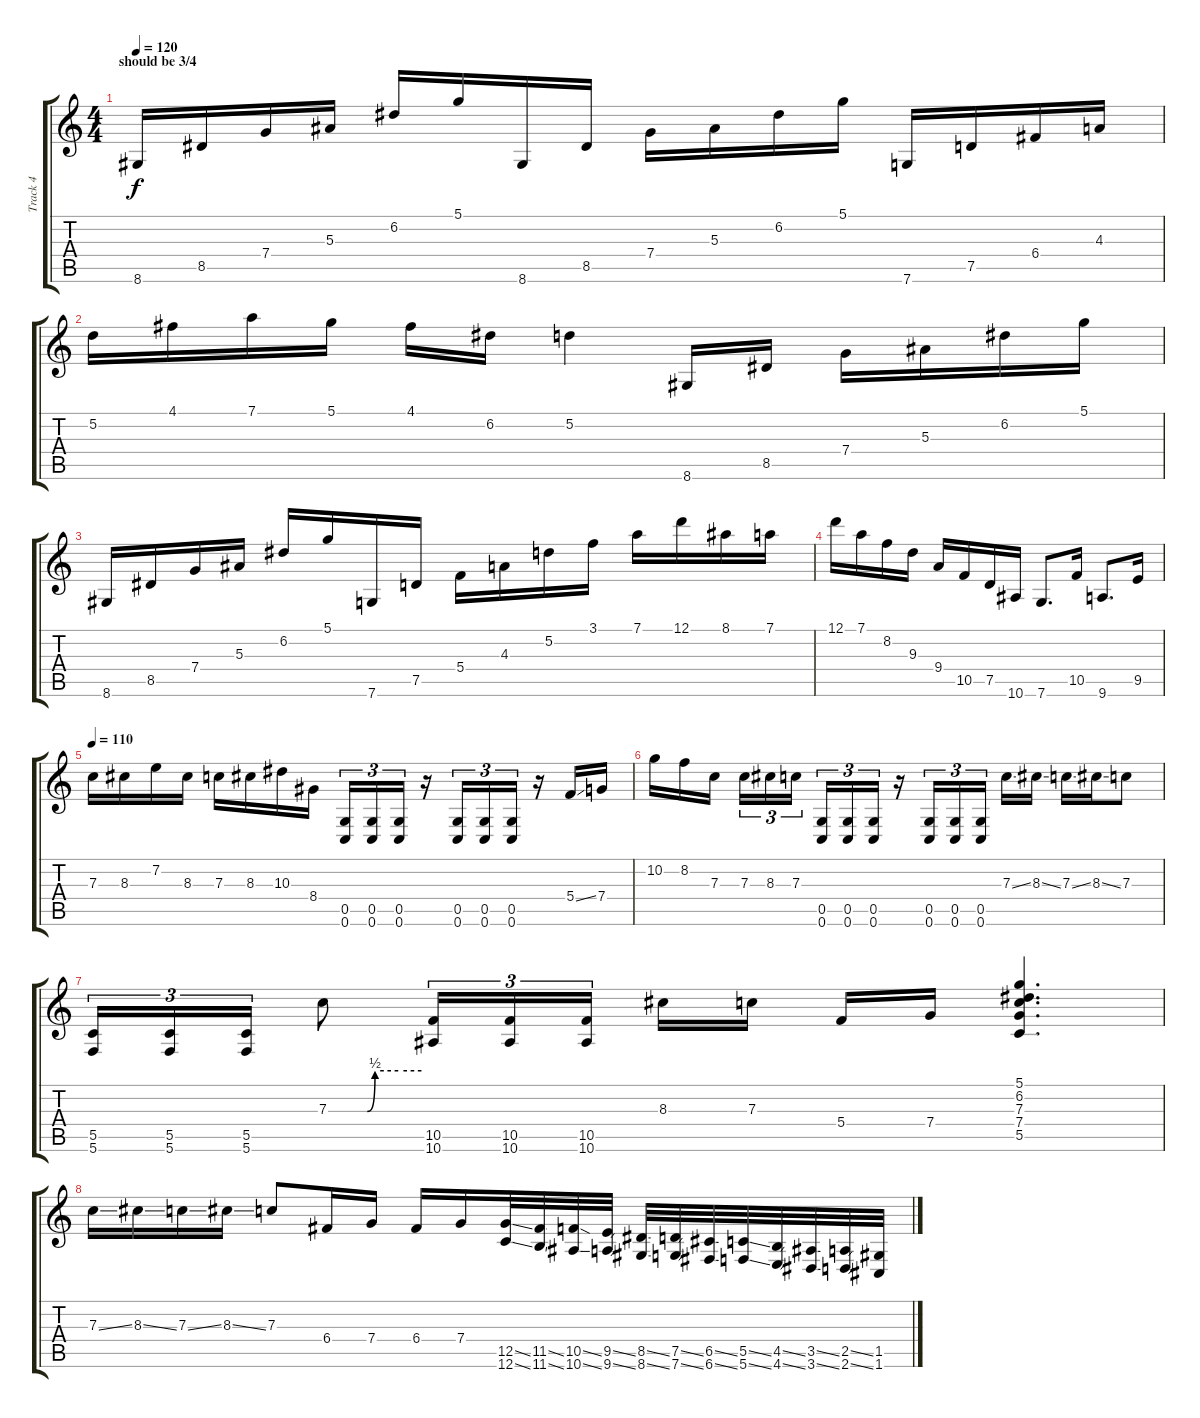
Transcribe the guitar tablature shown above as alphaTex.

\track ("Track 4" "Track 4") {instrument overdrivenguitar}
\staff {score tabs}
\tuning (D4 A3 F3 C3 G2 C2) {hide}
\ts (4 4)
\section ("" "should be 3/4")
\tempo 120
\clef g2
\ks c
8.6.16{dy f} 8.5.16 7.4.16 5.3.16 6.2.16 5.1.16 8.6.16 8.5.16 7.4.16 5.3.16 6.2.16 5.1.16 7.6.16 7.5.16 6.4.16 4.3.16 |
5.2.16 4.1.16 7.1.16 5.1.16 4.1.16 6.2.16 5.2.4 8.6.16 8.5.16 7.4.16 5.3.16 6.2.16 5.1.16 |
8.6.16 8.5.16 7.4.16 5.3.16 6.2.16 5.1.16 7.6.16 7.5.16 5.4.16 4.3.16 5.2.16 3.1.16 7.1.16 12.1.16 8.1.16 7.1.16 |
12.1.16 7.1.16 8.2.16 9.3.16 9.4.16 10.5.16 7.5.16 10.6.16 7.6.8{d} 10.5.16 9.6.8{d} 9.5.16 |
\tempo 110
7.3.16 8.3.16 7.2.16 8.3.16 7.3.16 8.3.16 10.3.16 8.4.16 (0.5 0.6).16{tu (3 2)} (0.5 0.6).16{tu (3 2)} (0.5 0.6).16{tu (3 2)} r.16 (0.5 0.6).16{tu (3 2)} (0.5 0.6).16{tu (3 2)} (0.5 0.6).16{tu (3 2)} r.16 5.4{ss}.16 7.4.16 |
10.2.16 8.2.16 7.3.16 7.3.16{tu (3 2)} 8.3.16{tu (3 2)} 7.3.16{tu (3 2)} (0.5 0.6).16{tu (3 2)} (0.5 0.6).16{tu (3 2)} (0.5 0.6).16{tu (3 2)} r.16 (0.5 0.6).16{tu (3 2)} (0.5 0.6).16{tu (3 2)} (0.5 0.6).16{tu (3 2)} 7.3{ss}.16 8.3{ss}.16 7.3{ss}.16 8.3{ss}.16 7.3.8 |
(5.5 5.6).16{tu (3 2)} (5.5 5.6).16{tu (3 2)} (5.5 5.6).16{tu (3 2)} 7.3{be (custom 0 0 25 0 30 2 45 2 60 2)}.8 (10.5 10.6).16{tu (3 2)} (10.5 10.6).16{tu (3 2)} (10.5 10.6).16{tu (3 2)} 8.3.16 7.3.16 5.4.16 7.4.16 (5.1 6.2 7.3 7.4 5.5).4{d} |
7.3{ss}.16 8.3{ss}.16 7.3{ss}.16 8.3{ss}.16 7.3.8 6.4.16 7.4.16 6.4.16 7.4.16 (12.5{ss} 12.6{ss}).32 (11.5{ss} 11.6{ss}).32 (10.5{ss} 10.6{ss}).32 (9.5{ss} 9.6{ss}).32 (8.5{ss} 8.6{ss}).32 (7.5{ss} 7.6{ss}).32 (6.5{ss} 6.6{ss}).32 (5.5{ss} 5.6{ss}).32 (4.5{ss} 4.6{ss}).32 (3.5{ss} 3.6{ss}).32 (2.5{ss} 2.6{ss}).32 (1.5 1.6).32
